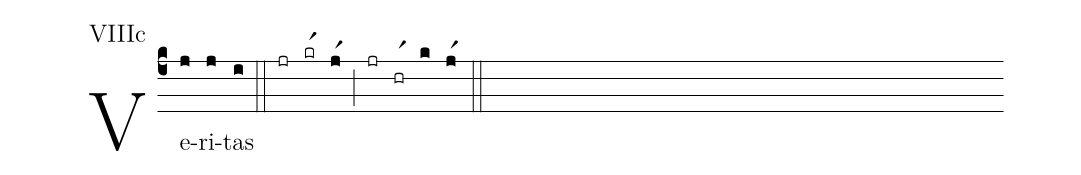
annotation: VIIIc;
%%
(c4) Ve(j)ri(j)tas(i) (::) (jr)(krr1)(jr1)(;)(jr)(hrr1)(k)(jr1)(::)
